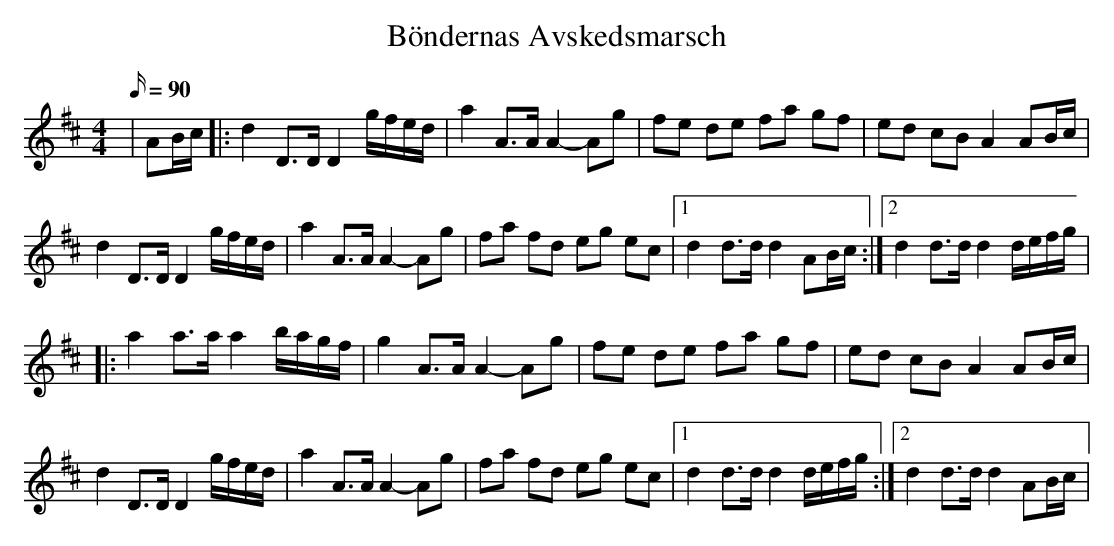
X:1
T:Böndernas Avskedsmarsch
M:4/4
L:1/16
Q:90
K:D
| A2Bc |:d4 D3D D4 gfed | a4 A3A A4-A2g2 | f2e2 d2e2 f2a2 g2f2 | e2d2 c2B2 A4 A2Bc |
d4 D3D D4 gfed | a4 A3A A4-A2g2 | f2a2 f2d2 e2g2 e2c2 |1 d4 d3d d4 A2Bc :|2 d4 d3d d4 defg |
|: a4  a3a a4 bagf | g4 A3A A4-A2g2 | f2e2 d2e2 f2a2 g2f2 | e2d2 c2B2 A4 A2Bc |
d4 D3D D4 gfed | a4 A3A A4-A2g2 | f2a2 f2d2 e2g2 e2c2 |1 d4 d3d d4 defg :|2 d4 d3d d4 A2Bc |
